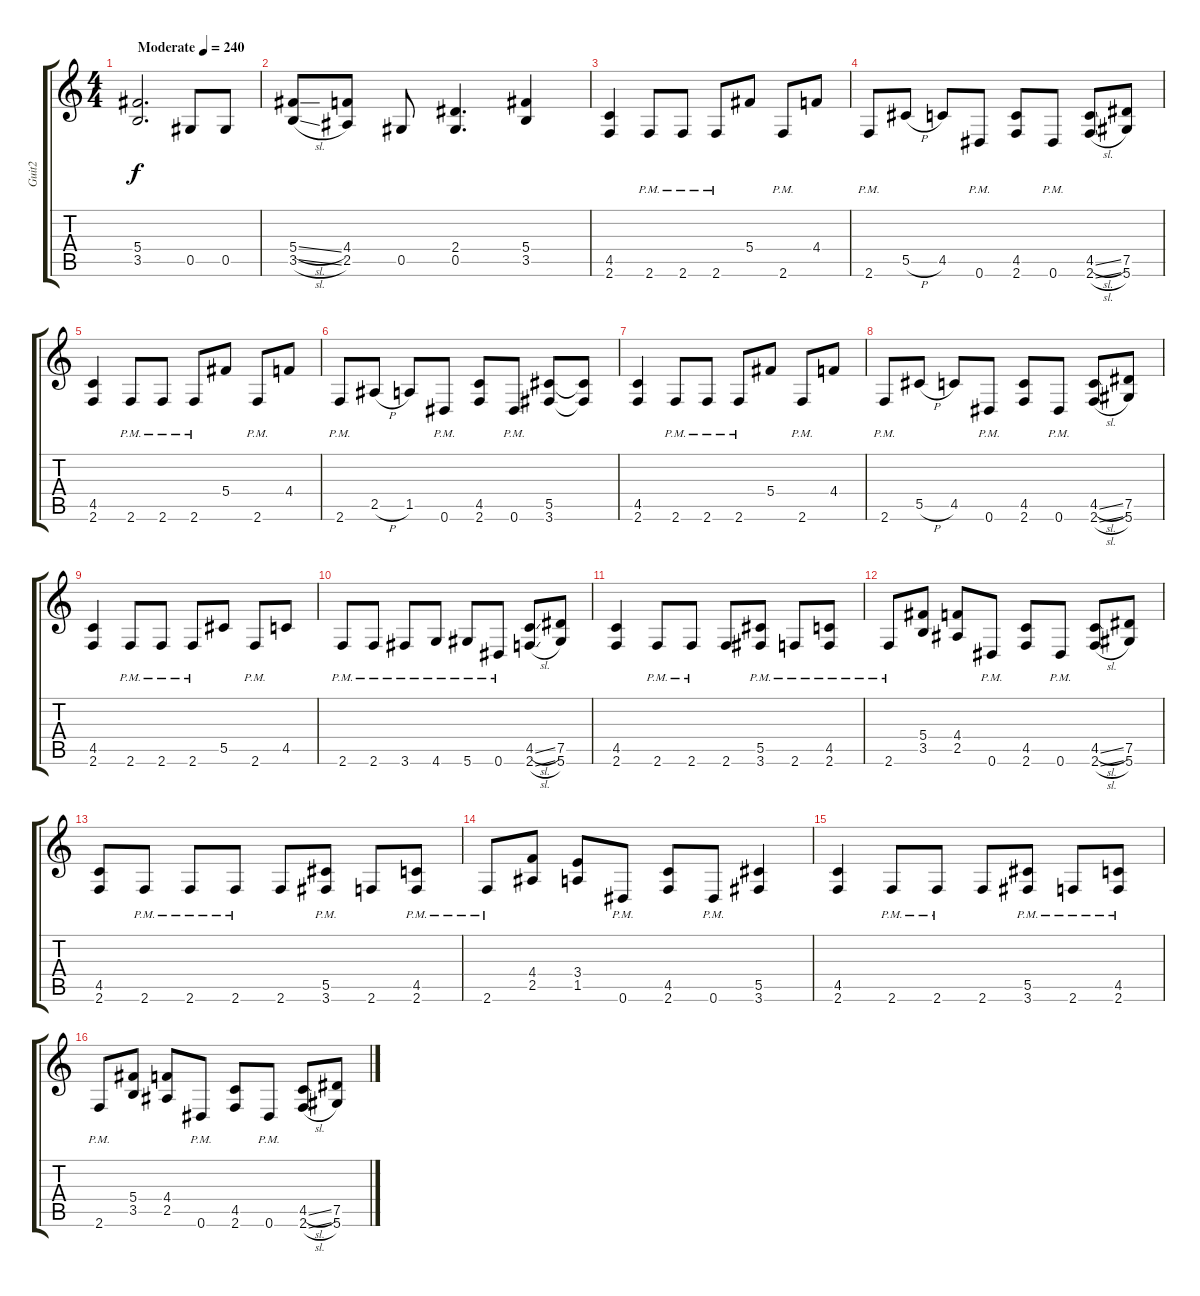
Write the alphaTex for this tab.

\track ("Guit2" "Guit2") {instrument distortionguitar}
\staff {score tabs}
\tuning (Eb4 Bb3 Gb3 Db3 Ab2 Eb2) {hide}
\ts (4 4)
\tempo (240 "Moderate")
\clef g2
\ks c
(5.4 3.5).2{d dy f instrument distortionguitar} 0.5.8 0.5.8 |
(5.4{sl} 3.5{sl}).8 (4.4 2.5).8 0.5.8 (2.4 0.5).4{d} (5.4 3.5).4 |
(4.5 2.6).4 2.6{pm}.8 2.6{pm}.8 2.6{pm}.8 5.4.8 2.6{pm}.8 4.4.8 |
2.6{pm}.8 5.5{h}.8 4.5.8 0.6{pm}.8 (4.5 2.6).8 0.6{pm}.8 (4.5{sl} 2.6{sl}).8 (7.5 5.6).8 |
(4.5 2.6).4 2.6{pm}.8 2.6{pm}.8 2.6{pm}.8 5.4.8 2.6{pm}.8 4.4.8 |
2.6{pm}.8 2.5{h}.8 1.5.8 0.6{pm}.8 (4.5 2.6).8 0.6{pm}.8 (5.5 3.6).8 (5.5{t} 3.6{t}).8 |
(4.5 2.6).4 2.6{pm}.8 2.6{pm}.8 2.6{pm}.8 5.4.8 2.6{pm}.8 4.4.8 |
2.6{pm}.8 5.5{h}.8 4.5.8 0.6{pm}.8 (4.5 2.6).8 0.6{pm}.8 (4.5{sl} 2.6{sl}).8 (7.5 5.6).8 |
(4.5 2.6).4 2.6{pm}.8 2.6{pm}.8 2.6{pm}.8 5.5.8 2.6{pm}.8 4.5.8 |
2.6{pm}.8 2.6{pm}.8 3.6{pm}.8 4.6{pm}.8 5.6{pm}.8 0.6{pm}.8 (4.5{sl} 2.6{sl}).8 (7.5 5.6).8 |
(4.5 2.6).4 2.6{pm}.8 2.6{pm}.8 2.6.8 (5.5 3.6{pm}).8 2.6{pm}.8 (4.5 2.6{pm}).8 |
2.6{pm}.8 (5.4 3.5).8 (4.4 2.5).8 0.6{pm}.8 (4.5 2.6).8 0.6{pm}.8 (4.5{sl} 2.6{sl}).8 (7.5 5.6).8 |
(4.5 2.6).8 2.6{pm}.8 2.6{pm}.8 2.6{pm}.8 2.6.8 (5.5 3.6{pm}).8 2.6.8 (4.5 2.6{pm}).8 |
2.6{pm}.8 (4.4 2.5).8 (3.4 1.5).8 0.6{pm}.8 (4.5 2.6).8 0.6{pm}.8 (5.5 3.6).4 |
(4.5 2.6).4 2.6{pm}.8 2.6{pm}.8 2.6.8 (5.5 3.6{pm}).8 2.6{pm}.8 (4.5 2.6{pm}).8 |
2.6{pm}.8 (5.4 3.5).8 (4.4 2.5).8 0.6{pm}.8 (4.5 2.6).8 0.6{pm}.8 (4.5{sl} 2.6{sl}).8 (7.5 5.6).8
